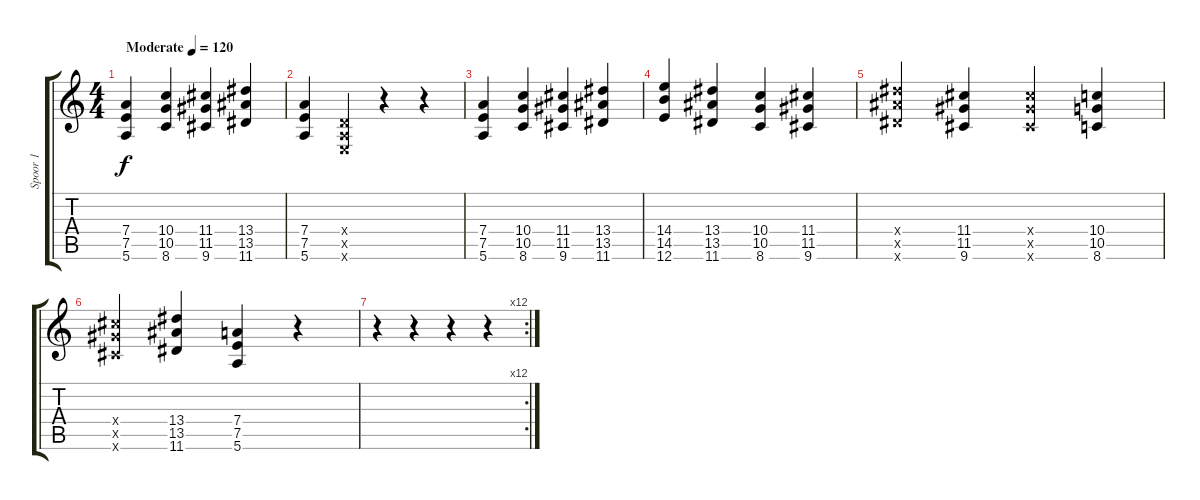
\track ("Spoor 1" "Spoor 1") {instrument overdrivenguitar}
\staff {score tabs}
\tuning (E4 B3 G3 D3 A2 E2) {hide}
\ts (4 4)
\tempo (120 "Moderate")
\clef g2
\ks c
(7.4 7.5 5.6).4{dy f instrument overdrivenguitar} (10.4 10.5 8.6).4 (11.4 11.5 9.6).4 (13.4 13.5 11.6).4 |
(7.4 7.5 5.6).4 (0.4{x} 0.5{x} 0.6{x}).4 r.4 r.4 |
(7.4 7.5 5.6).4 (10.4 10.5 8.6).4 (11.4 11.5 9.6).4 (13.4 13.5 11.6).4 |
(14.4 14.5 12.6).4 (13.4 13.5 11.6).4 (10.4 10.5 8.6).4 (11.4 11.5 9.6).4 |
(13.4{x} 13.5{x} 11.6{x}).4 (11.4 11.5 9.6).4 (11.4{x} 11.5{x} 9.6{x}).4 (10.4 10.5 8.6).4 |
(11.4{x} 11.5{x} 9.6{x}).4 (13.4 13.5 11.6).4 (7.4 7.5 5.6).4 r.4 |
\rc 12
r.4 r.4 r.4 r.4
